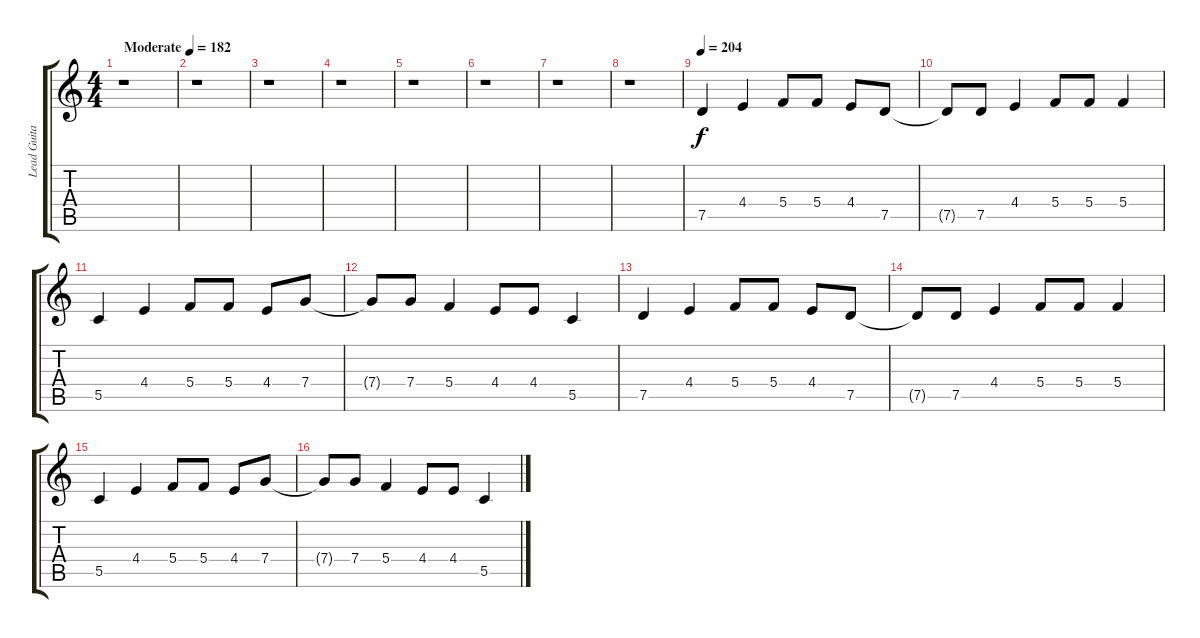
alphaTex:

\track ("Lead Guitar  " "Lead Guita") {instrument overdrivenguitar}
\staff {score tabs}
\tuning (D4 A3 F3 C3 G2 D2) {hide}
\ts (4 4)
\tempo (182 "Moderate")
\clef g2
\ks c
r.1{dy f instrument overdrivenguitar} |
r.1 |
r.1 |
r.1 |
r.1 |
r.1 |
r.1 |
r.1 |
\tempo 204
7.5.4 4.4.4 5.4.8 5.4.8 4.4.8 7.5.8 |
7.5{t}.8 7.5.8 4.4.4 5.4.8 5.4.8 5.4.4 |
5.5.4 4.4.4 5.4.8 5.4.8 4.4.8 7.4.8 |
7.4{t}.8 7.4.8 5.4.4 4.4.8 4.4.8 5.5.4 |
7.5.4 4.4.4 5.4.8 5.4.8 4.4.8 7.5.8 |
7.5{t}.8 7.5.8 4.4.4 5.4.8 5.4.8 5.4.4 |
5.5.4 4.4.4 5.4.8 5.4.8 4.4.8 7.4.8 |
7.4{t}.8 7.4.8 5.4.4 4.4.8 4.4.8 5.5.4
